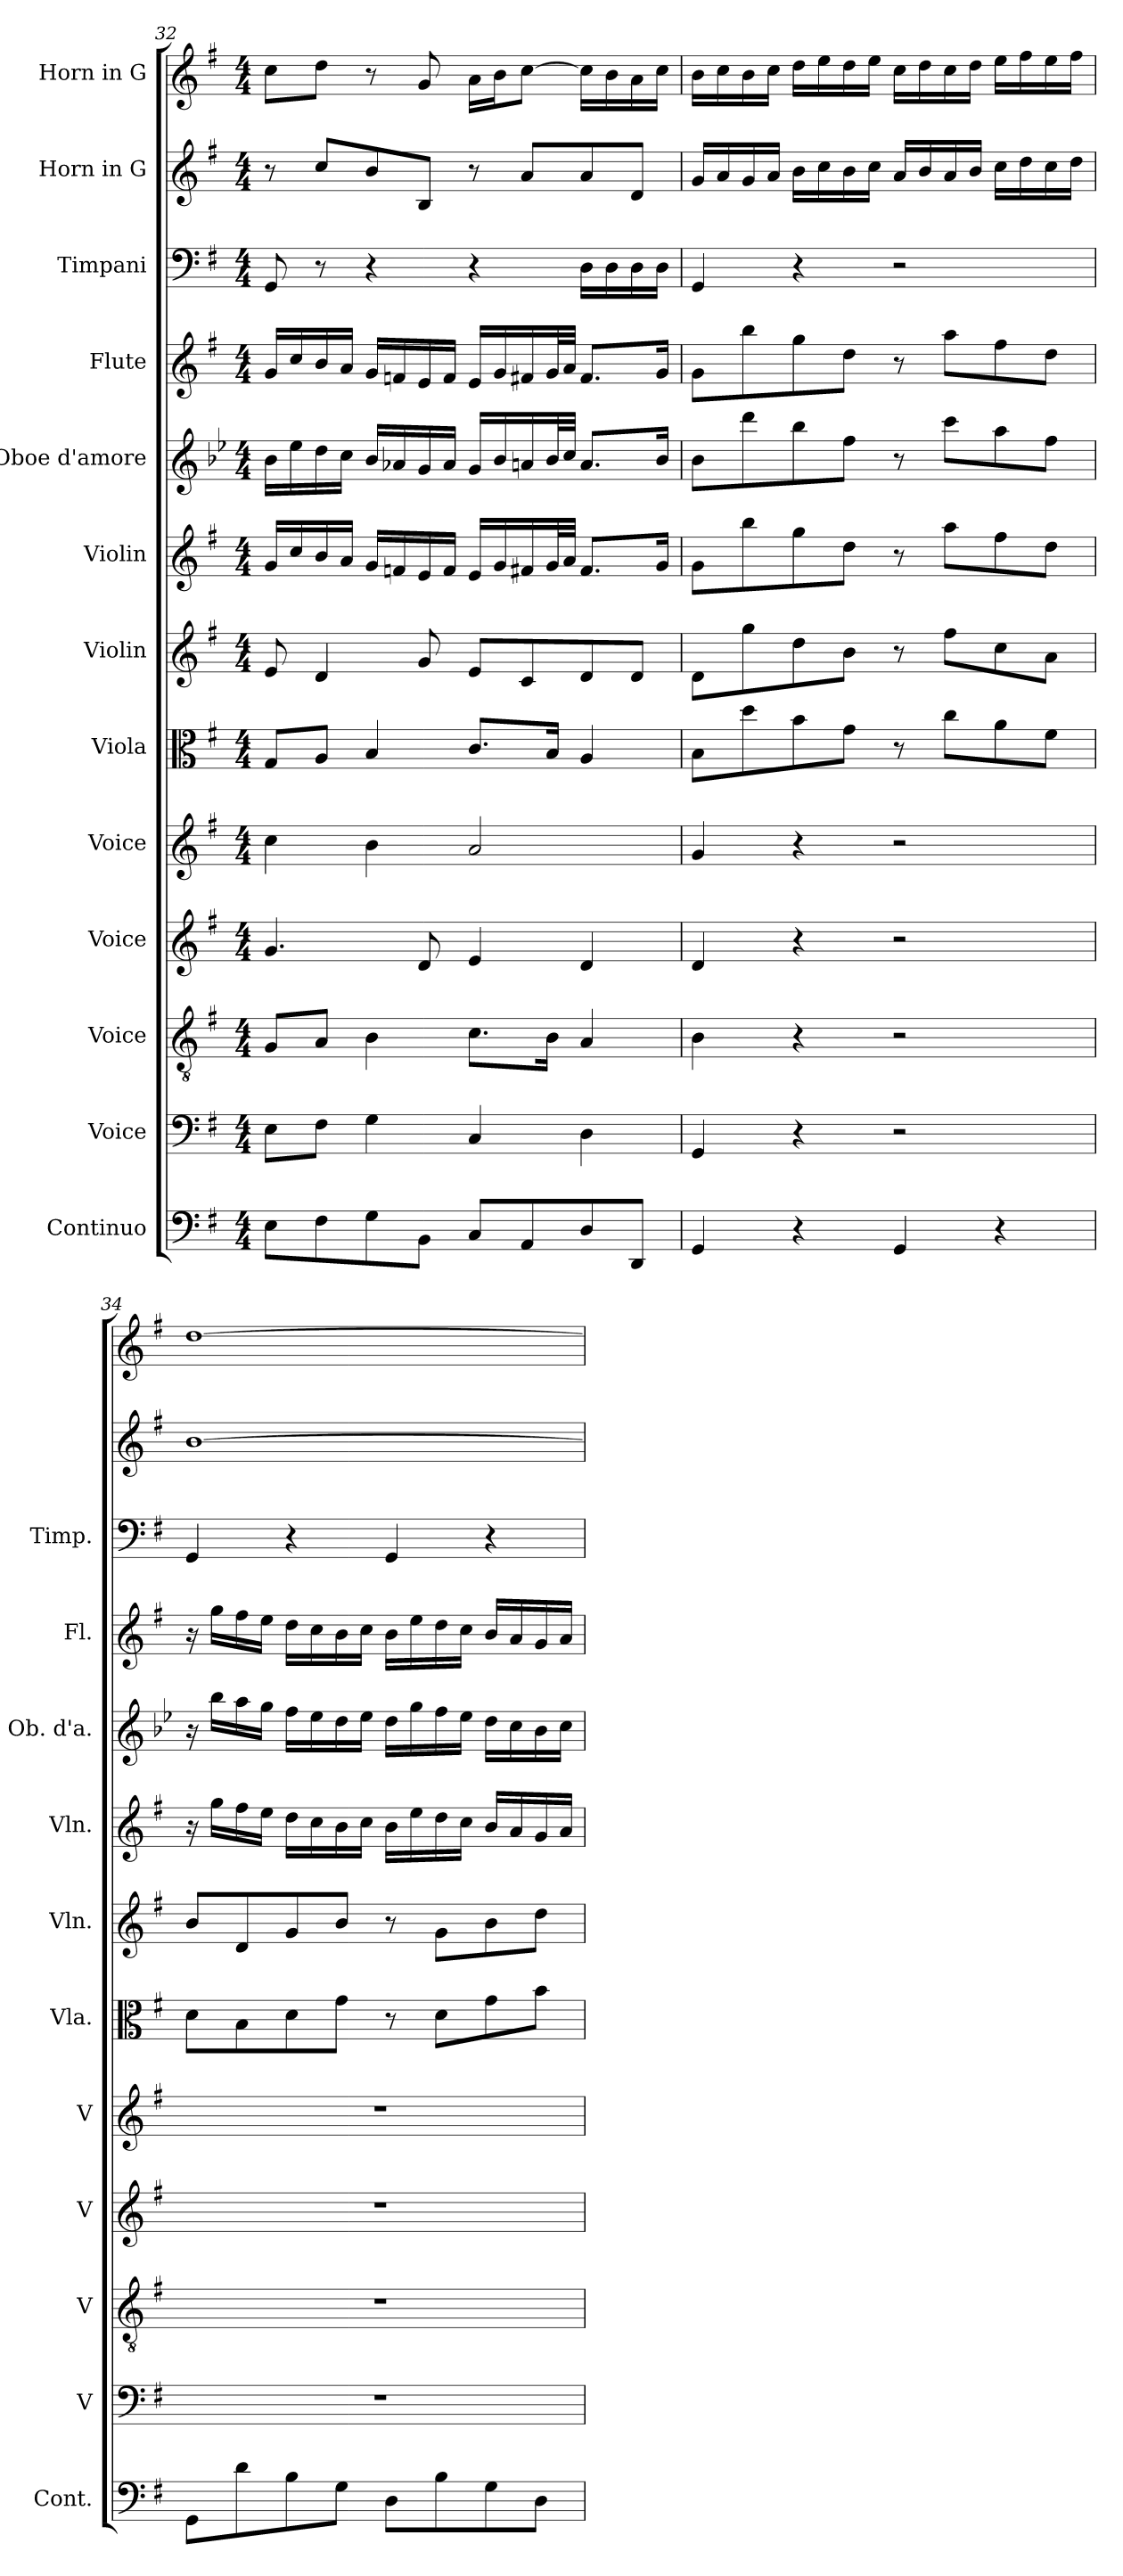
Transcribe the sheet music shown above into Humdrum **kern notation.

**kern	**kern	**kern	**kern	**kern	**kern	**kern	**kern	**kern	**kern	**kern	**kern	**kern
*part13	*part12	*part11	*part10	*part9	*part8	*part7	*part6	*part5	*part4	*part3	*part2	*part1
*staff13	*staff12	*staff11	*staff10	*staff9	*staff8	*staff7	*staff6	*staff5	*staff4	*staff3	*staff2	*staff1
*I"Continuo	*I"Voice	*I"Voice	*I"Voice	*I"Voice	*I"Viola	*I"Violin	*I"Violin	*I"Oboe d'amore	*I"Flute	*I"Timpani	*I"Horn in G	*I"Horn in G
*I'Cont.	*I'V	*I'V	*I'V	*I'V	*I'Vla.	*I'Vln.	*I'Vln.	*I'Ob. d'a.	*I'Fl.	*I'Timp.	*	*
*clefF4	*clefF4	*clefGv2	*clefG2	*clefG2	*clefC3	*clefG2	*clefG2	*clefG2	*clefG2	*clefF4	*clefG2	*clefG2
*	*	*	*	*	*	*	*	*ITrd2c3	*	*	*	*
*k[f#]	*k[f#]	*k[f#]	*k[f#]	*k[f#]	*k[f#]	*k[f#]	*k[f#]	*k[f#]	*k[f#]	*k[f#]	*k[f#]	*k[f#]
*M4/4	*M4/4	*M4/4	*M4/4	*M4/4	*M4/4	*M4/4	*M4/4	*M4/4	*M4/4	*M4/4	*M4/4	*M4/4
=32	=32	=32	=32	=32	=32	=32	=32	=32	=32	=32	=32	=32
8EL	8EL	8GL	4.g	4cc	8GL	8e	16gLL	16gLL	16gLL	8GG	8r	8ccL
.	.	.	.	.	.	.	16cc	16cc	16cc	.	.	.
8F#	8F#J	8AJ	.	.	8AJ	4d	16b	16b	16b	8r	8ccL	8ddJ
.	.	.	.	.	.	.	16aJJ	16aJJ	16aJJ	.	.	.
8G	4G	4B	.	4b	4B	.	16gLL	16gLL	16gLL	4r	8b	8r
.	.	.	.	.	.	.	16fn	16fn	16fn	.	.	.
8BBJ	.	.	8d	.	.	8g	16e	16e	16e	.	8BJ	8g
.	.	.	.	.	.	.	16fJJ	16fJJ	16fJJ	.	.	.
8CL	4C	8.cL	4e	2a	8.cL	8eL	16eLL	16eLL	16eLL	4r	8r	16aLL
.	.	.	.	.	.	.	16g	16g	16g	.	.	16bJ
8AA	.	.	.	.	.	8c	16f#X	16f#X	16f#X	.	8aL	[8ccJ
.	.	16BJk	.	.	16BJk	.	32gL	32gL	32gL	.	.	.
.	.	.	.	.	.	.	32aJJJ	32aJJJ	32aJJJ	.	.	.
8D	4D	4A	4d	.	4A	8d	8.f#L	8.f#L	8.f#L	16DLL	8a	16ccLL]
.	.	.	.	.	.	.	.	.	.	16D	.	16b
8DDJ	.	.	.	.	.	8dJ	.	.	.	16D	8dJ	16a
.	.	.	.	.	.	.	16gJk	16gJk	16gJk	16DJJ	.	16ccJJ
=33	=33	=33	=33	=33	=33	=33	=33	=33	=33	=33	=33	=33
4GG	4GG	4B	4d	4g	8BL	8dL	8gL	8gL	8gL	4GG	16gLL	16bLL
.	.	.	.	.	.	.	.	.	.	.	16a	16cc
.	.	.	.	.	8dd	8gg	8bb	8bb	8bb	.	16g	16b
.	.	.	.	.	.	.	.	.	.	.	16aJJ	16ccJJ
4r	4r	4r	4r	4r	8b	8dd	8gg	8gg	8gg	4r	16bLL	16ddLL
.	.	.	.	.	.	.	.	.	.	.	16cc	16ee
.	.	.	.	.	8gJ	8bJ	8ddJ	8ddJ	8ddJ	.	16b	16dd
.	.	.	.	.	.	.	.	.	.	.	16ccJJ	16eeJJ
4GG	2r	2r	2r	2r	8r	8r	8r	8r	8r	2r	16aLL	16ccLL
.	.	.	.	.	.	.	.	.	.	.	16b	16dd
.	.	.	.	.	8ccL	8ff#L	8aaL	8aaL	8aaL	.	16a	16cc
.	.	.	.	.	.	.	.	.	.	.	16bJJ	16ddJJ
4r	.	.	.	.	8a	8cc	8ff#	8ff#	8ff#	.	16ccLL	16eeLL
.	.	.	.	.	.	.	.	.	.	.	16dd	16ff#
.	.	.	.	.	8f#J	8aJ	8ddJ	8ddJ	8ddJ	.	16cc	16ee
.	.	.	.	.	.	.	.	.	.	.	16ddJJ	16ff#JJ
=34	=34	=34	=34	=34	=34	=34	=34	=34	=34	=34	=34	=34
8GGL	1r	1r	1r	1r	8dL	8bL	16r	16r	16r	4GG	[1b	[1dd
.	.	.	.	.	.	.	16ggLL	16ggLL	16ggLL	.	.	.
8d	.	.	.	.	8B	8d	16ff#	16ff#	16ff#	.	.	.
.	.	.	.	.	.	.	16eeJJ	16eeJJ	16eeJJ	.	.	.
8B	.	.	.	.	8d	8g	16ddLL	16ddLL	16ddLL	4r	.	.
.	.	.	.	.	.	.	16cc	16cc	16cc	.	.	.
8GJ	.	.	.	.	8gJ	8bJ	16b	16b	16b	.	.	.
.	.	.	.	.	.	.	16ccJJ	16ccJJ	16ccJJ	.	.	.
8DL	.	.	.	.	8r	8r	16bLL	16bLL	16bLL	4GG	.	.
.	.	.	.	.	.	.	16ee	16ee	16ee	.	.	.
8B	.	.	.	.	8dL	8gL	16dd	16dd	16dd	.	.	.
.	.	.	.	.	.	.	16ccJJ	16ccJJ	16ccJJ	.	.	.
8G	.	.	.	.	8g	8b	16bLL	16bLL	16bLL	4r	.	.
.	.	.	.	.	.	.	16a	16a	16a	.	.	.
8DJ	.	.	.	.	8bJ	8ddJ	16g	16g	16g	.	.	.
.	.	.	.	.	.	.	16aJJ	16aJJ	16aJJ	.	.	.
=	=	=	=	=	=	=	=	=	=	=	=	=
*-	*-	*-	*-	*-	*-	*-	*-	*-	*-	*-	*-	*-
